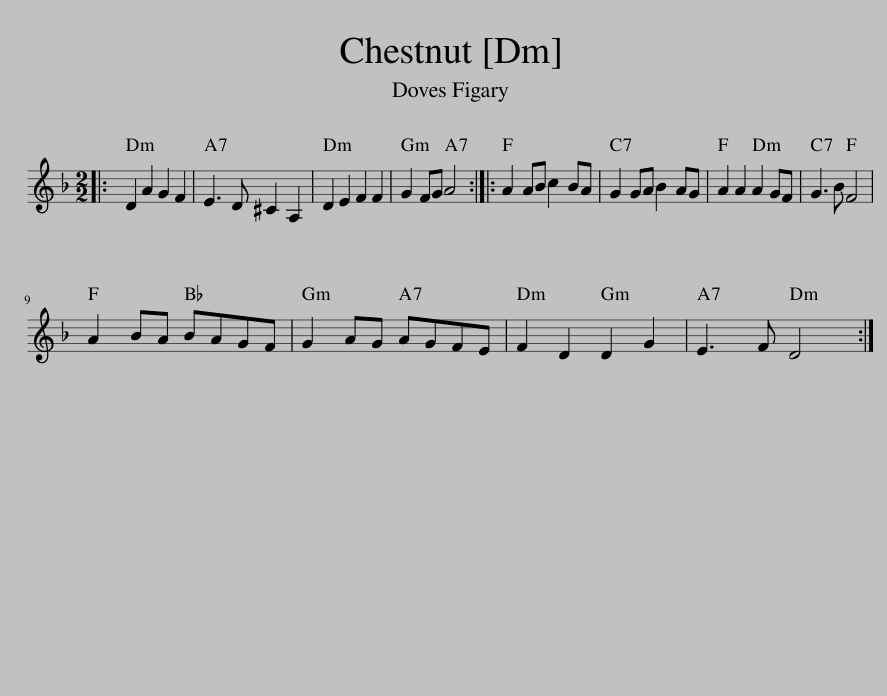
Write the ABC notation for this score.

X:1
L:1/8
M:2/2
I:linebreak $
K:Dmin
V:1 treble
V:1
|: D2 A2 G2 F2 | E3 D ^C2 A,2 | D2 E2 F2 F2 | G2 FG A4 :: A2 AB c2 BA | %5
 G2 GA B2 AG | A2 A2 A2 GF | G3 B F4 |$ A2 BA BAGF | G2 AG AGFE | %10
 F2 D2 D2 G2 | E3 F D4 :| %12
